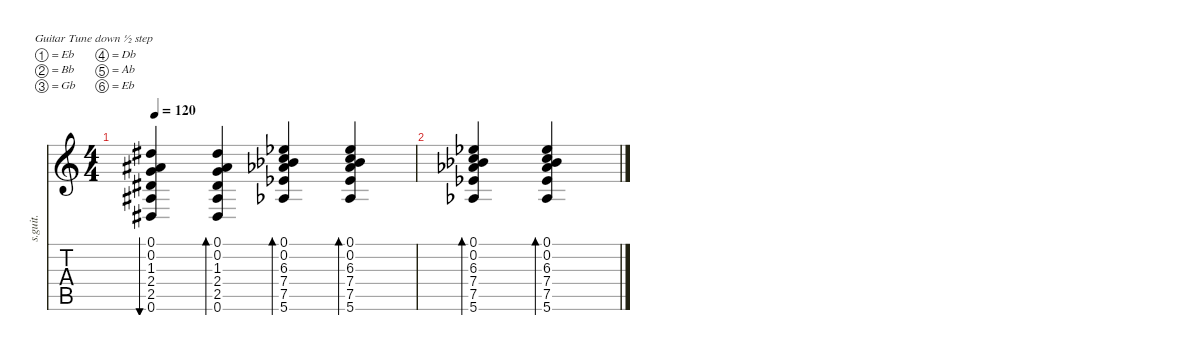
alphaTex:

\defaultSystemsLayout 4
\hideDynamics
\bracketExtendMode nobrackets
\otherSystemsTrackNameOrientation horizontal
\track ("Steel Guitar" "s.guit.") {instrument acousticguitarsteel}
\staff {score tabs}
\tuning (Eb4 Bb3 Gb3 Db3 Ab2 Eb2)
\ts (4 4)
\tempo 120
\clef g2
\ks c
(0.6{acc #} 2.5{acc #} 2.4{acc #} 1.3 0.2{acc #} 0.1{acc #}).4{bu 30 dy mf beam Up} (0.6{acc #} 2.5{acc #} 2.4{acc #} 1.3 0.2{acc #} 0.1{acc #}).4{bd 30 beam Up} (5.6{acc b} 7.5{acc b} 7.4{acc b} 6.3 0.2{acc b} 0.1{acc b}).4{bd 30 beam Up} (5.6{acc b} 7.5{acc b} 7.4{acc b} 6.3 0.2{acc b} 0.1{acc b}).4{bd 30 beam Up} |
(5.6{acc b} 7.5{acc b} 7.4{acc b} 6.3 0.2{acc b} 0.1{acc b}).4{bd 30 beam Up} (5.6{acc b} 7.5{acc b} 7.4{acc b} 6.3 0.2{acc b} 0.1{acc b}).4{bd 30 beam Up}
